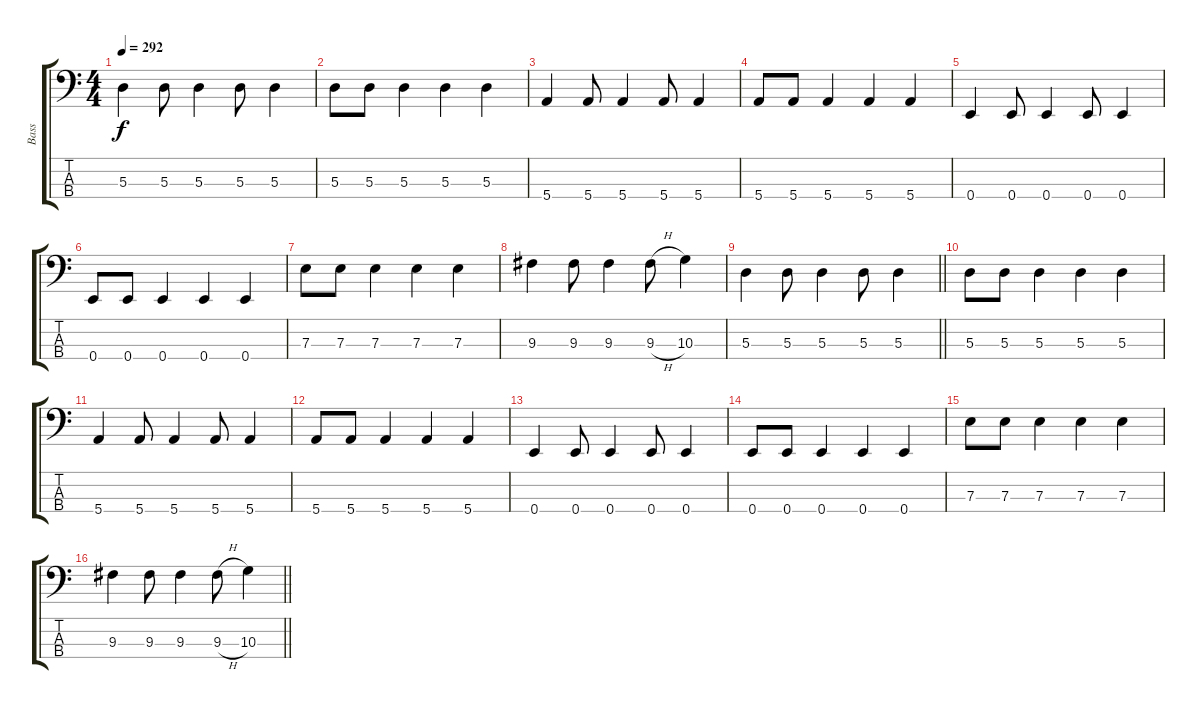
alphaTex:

\track ("Bass" "Bass") {instrument electricbasspick}
\staff {score tabs}
\tuning (G2 D2 A1 E1) {hide}
\ts (4 4)
\tempo 292
\clef f4
\ks c
5.3.4{dy f} 5.3.8 5.3.4 5.3.8 5.3.4 |
5.3.8 5.3.8 5.3.4 5.3.4 5.3.4 |
5.4.4 5.4.8 5.4.4 5.4.8 5.4.4 |
5.4.8 5.4.8 5.4.4 5.4.4 5.4.4 |
0.4.4 0.4.8 0.4.4 0.4.8 0.4.4 |
0.4.8 0.4.8 0.4.4 0.4.4 0.4.4 |
7.3.8 7.3.8 7.3.4 7.3.4 7.3.4 |
9.3.4 9.3.8 9.3.4 9.3{h}.8 10.3.4 |
\barLineRight lightlight
5.3.4 5.3.8 5.3.4 5.3.8 5.3.4 |
\section ("" "")
5.3.8 5.3.8 5.3.4 5.3.4 5.3.4 |
5.4.4 5.4.8 5.4.4 5.4.8 5.4.4 |
5.4.8 5.4.8 5.4.4 5.4.4 5.4.4 |
0.4.4 0.4.8 0.4.4 0.4.8 0.4.4 |
0.4.8 0.4.8 0.4.4 0.4.4 0.4.4 |
7.3.8 7.3.8 7.3.4 7.3.4 7.3.4 |
\barLineRight lightlight
9.3.4 9.3.8 9.3.4 9.3{h}.8 10.3.4
